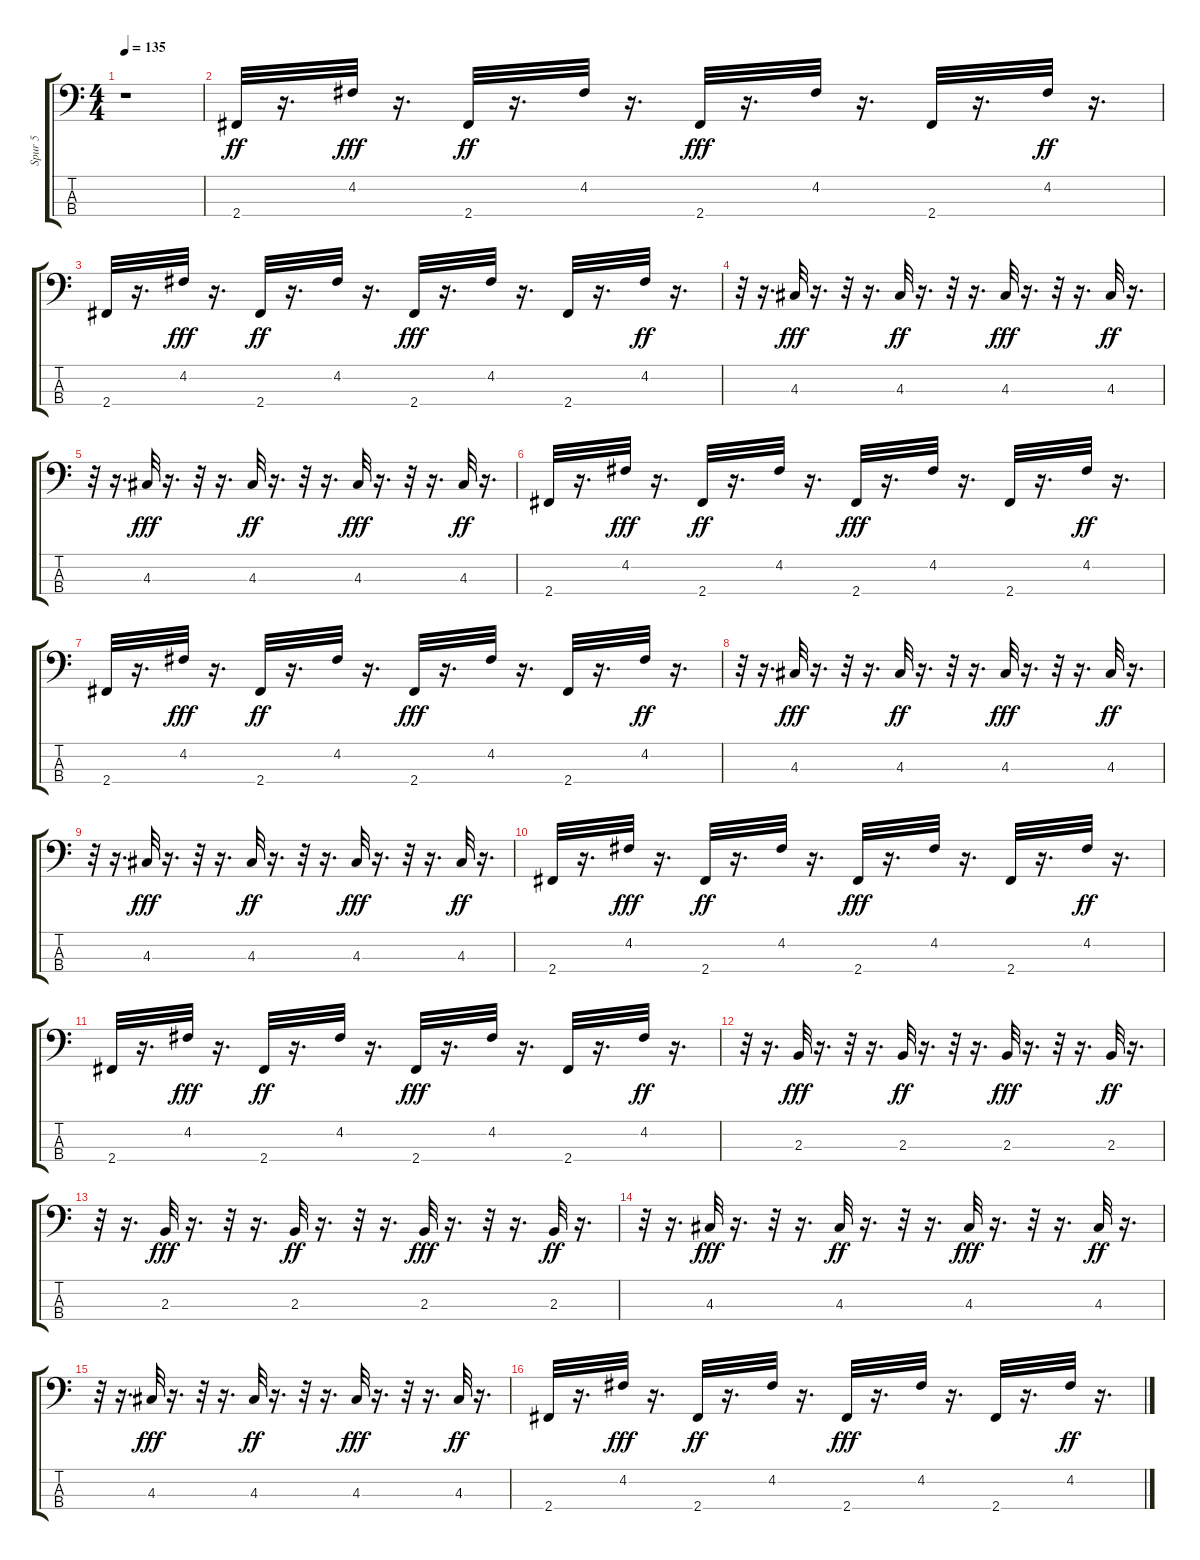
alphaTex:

\track ("Spur 5" "Spur 5") {instrument electricbasspick}
\staff {score tabs}
\tuning (G2 D2 A1 E1) {hide}
\ts (4 4)
\tempo 135
\clef f4
\ks c
r.1{dy ff instrument electricbasspick} |
2.4.32 r.16{d} 4.2.32{dy fff} r.16{d} 2.4.32{dy ff} r.16{d} 4.2.32 r.16{d} 2.4.32{dy fff} r.16{d} 4.2.32 r.16{d} 2.4.32 r.16{d} 4.2.32{dy ff} r.16{d} |
2.4.32 r.16{d} 4.2.32{dy fff} r.16{d} 2.4.32{dy ff} r.16{d} 4.2.32 r.16{d} 2.4.32{dy fff} r.16{d} 4.2.32 r.16{d} 2.4.32 r.16{d} 4.2.32{dy ff} r.16{d} |
r.32 r.16{d} 4.3.32{dy fff} r.16{d} r.32 r.16{d} 4.3.32{dy ff} r.16{d} r.32 r.16{d} 4.3.32{dy fff} r.16{d} r.32 r.16{d} 4.3.32{dy ff} r.16{d} |
r.32 r.16{d} 4.3.32{dy fff} r.16{d} r.32 r.16{d} 4.3.32{dy ff} r.16{d} r.32 r.16{d} 4.3.32{dy fff} r.16{d} r.32 r.16{d} 4.3.32{dy ff} r.16{d} |
2.4.32 r.16{d} 4.2.32{dy fff} r.16{d} 2.4.32{dy ff} r.16{d} 4.2.32 r.16{d} 2.4.32{dy fff} r.16{d} 4.2.32 r.16{d} 2.4.32 r.16{d} 4.2.32{dy ff} r.16{d} |
2.4.32 r.16{d} 4.2.32{dy fff} r.16{d} 2.4.32{dy ff} r.16{d} 4.2.32 r.16{d} 2.4.32{dy fff} r.16{d} 4.2.32 r.16{d} 2.4.32 r.16{d} 4.2.32{dy ff} r.16{d} |
r.32 r.16{d} 4.3.32{dy fff} r.16{d} r.32 r.16{d} 4.3.32{dy ff} r.16{d} r.32 r.16{d} 4.3.32{dy fff} r.16{d} r.32 r.16{d} 4.3.32{dy ff} r.16{d} |
r.32 r.16{d} 4.3.32{dy fff} r.16{d} r.32 r.16{d} 4.3.32{dy ff} r.16{d} r.32 r.16{d} 4.3.32{dy fff} r.16{d} r.32 r.16{d} 4.3.32{dy ff} r.16{d} |
2.4.32 r.16{d} 4.2.32{dy fff} r.16{d} 2.4.32{dy ff} r.16{d} 4.2.32 r.16{d} 2.4.32{dy fff} r.16{d} 4.2.32 r.16{d} 2.4.32 r.16{d} 4.2.32{dy ff} r.16{d} |
2.4.32 r.16{d} 4.2.32{dy fff} r.16{d} 2.4.32{dy ff} r.16{d} 4.2.32 r.16{d} 2.4.32{dy fff} r.16{d} 4.2.32 r.16{d} 2.4.32 r.16{d} 4.2.32{dy ff} r.16{d} |
r.32 r.16{d} 2.3.32{dy fff} r.16{d} r.32 r.16{d} 2.3.32{dy ff} r.16{d} r.32 r.16{d} 2.3.32{dy fff} r.16{d} r.32 r.16{d} 2.3.32{dy ff} r.16{d} |
r.32 r.16{d} 2.3.32{dy fff} r.16{d} r.32 r.16{d} 2.3.32{dy ff} r.16{d} r.32 r.16{d} 2.3.32{dy fff} r.16{d} r.32 r.16{d} 2.3.32{dy ff} r.16{d} |
r.32 r.16{d} 4.3.32{dy fff} r.16{d} r.32 r.16{d} 4.3.32{dy ff} r.16{d} r.32 r.16{d} 4.3.32{dy fff} r.16{d} r.32 r.16{d} 4.3.32{dy ff} r.16{d} |
r.32 r.16{d} 4.3.32{dy fff} r.16{d} r.32 r.16{d} 4.3.32{dy ff} r.16{d} r.32 r.16{d} 4.3.32{dy fff} r.16{d} r.32 r.16{d} 4.3.32{dy ff} r.16{d} |
2.4.32 r.16{d} 4.2.32{dy fff} r.16{d} 2.4.32{dy ff} r.16{d} 4.2.32 r.16{d} 2.4.32{dy fff} r.16{d} 4.2.32 r.16{d} 2.4.32 r.16{d} 4.2.32{dy ff} r.16{d}
